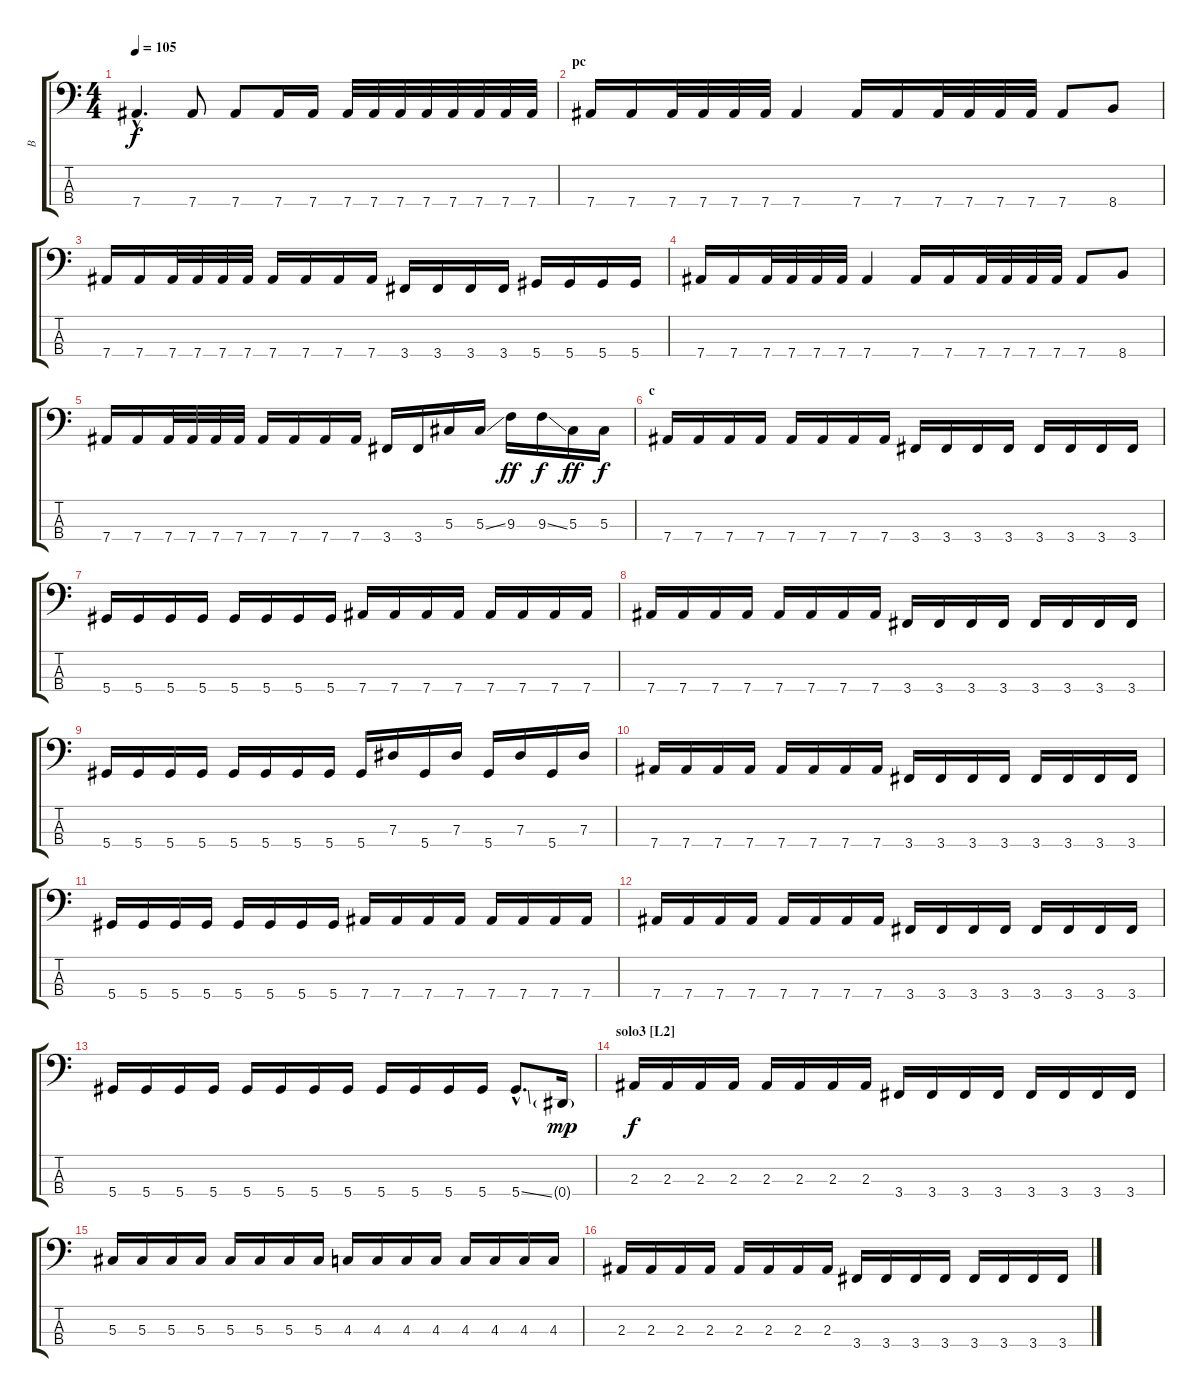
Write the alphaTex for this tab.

\track ("B" "B") {instrument electricbasspick}
\staff {score tabs}
\tuning (Gb2 Db2 Ab1 Eb1) {hide}
\ts (4 4)
\tempo 105
\clef f4
\ks c
7.4{hac}.4{d dy f} 7.4.8 7.4.8 7.4.16 7.4.16 7.4.32 7.4.32 7.4.32 7.4.32 7.4.32 7.4.32 7.4.32 7.4.32 |
\section ("" "pc")
7.4.16{instrument electricbasspick} 7.4.16 7.4.32 7.4.32 7.4.32 7.4.32 7.4.4 7.4.16 7.4.16 7.4.32 7.4.32 7.4.32 7.4.32 7.4.8 8.4.8 |
7.4.16 7.4.16 7.4.32 7.4.32 7.4.32 7.4.32 7.4.16 7.4.16 7.4.16 7.4.16 3.4.16 3.4.16 3.4.16 3.4.16 5.4.16 5.4.16 5.4.16 5.4.16 |
7.4.16 7.4.16 7.4.32 7.4.32 7.4.32 7.4.32 7.4.4 7.4.16 7.4.16 7.4.32 7.4.32 7.4.32 7.4.32 7.4.8 8.4.8 |
7.4.16 7.4.16 7.4.32 7.4.32 7.4.32 7.4.32 7.4.16 7.4.16 7.4.16 7.4.16 3.4.16 3.4.16 5.3.16 5.3{ss}.16 9.3.16{dy ff} 9.3{ss}.16{dy f} 5.3.16{dy ff} 5.3.16{dy f} |
\section ("" "c")
7.4.16 7.4.16 7.4.16 7.4.16 7.4.16 7.4.16 7.4.16 7.4.16 3.4.16 3.4.16 3.4.16 3.4.16 3.4.16 3.4.16 3.4.16 3.4.16 |
5.4.16 5.4.16 5.4.16 5.4.16 5.4.16 5.4.16 5.4.16 5.4.16 7.4.16 7.4.16 7.4.16 7.4.16 7.4.16 7.4.16 7.4.16 7.4.16 |
7.4.16 7.4.16 7.4.16 7.4.16 7.4.16 7.4.16 7.4.16 7.4.16 3.4.16 3.4.16 3.4.16 3.4.16 3.4.16 3.4.16 3.4.16 3.4.16 |
5.4.16 5.4.16 5.4.16 5.4.16 5.4.16 5.4.16 5.4.16 5.4.16 5.4.16 7.3.16 5.4.16 7.3.16 5.4.16 7.3.16 5.4.16 7.3.16 |
7.4.16 7.4.16 7.4.16 7.4.16 7.4.16 7.4.16 7.4.16 7.4.16 3.4.16 3.4.16 3.4.16 3.4.16 3.4.16 3.4.16 3.4.16 3.4.16 |
5.4.16 5.4.16 5.4.16 5.4.16 5.4.16 5.4.16 5.4.16 5.4.16 7.4.16 7.4.16 7.4.16 7.4.16 7.4.16 7.4.16 7.4.16 7.4.16 |
7.4.16 7.4.16 7.4.16 7.4.16 7.4.16 7.4.16 7.4.16 7.4.16 3.4.16 3.4.16 3.4.16 3.4.16 3.4.16 3.4.16 3.4.16 3.4.16 |
5.4.16 5.4.16 5.4.16 5.4.16 5.4.16 5.4.16 5.4.16 5.4.16 5.4.16 5.4.16 5.4.16 5.4.16 5.4{ss hac}.8{d} 0.4{g}.16{dy mp} |
\section ("" "solo3 [L2]")
2.3.16{dy f} 2.3.16 2.3.16 2.3.16 2.3.16 2.3.16 2.3.16 2.3.16 3.4.16 3.4.16 3.4.16 3.4.16 3.4.16 3.4.16 3.4.16 3.4.16 |
5.3.16 5.3.16 5.3.16 5.3.16 5.3.16 5.3.16 5.3.16 5.3.16 4.3.16 4.3.16 4.3.16 4.3.16 4.3.16 4.3.16 4.3.16 4.3.16 |
2.3.16 2.3.16 2.3.16 2.3.16 2.3.16 2.3.16 2.3.16 2.3.16 3.4.16 3.4.16 3.4.16 3.4.16 3.4.16 3.4.16 3.4.16 3.4.16
